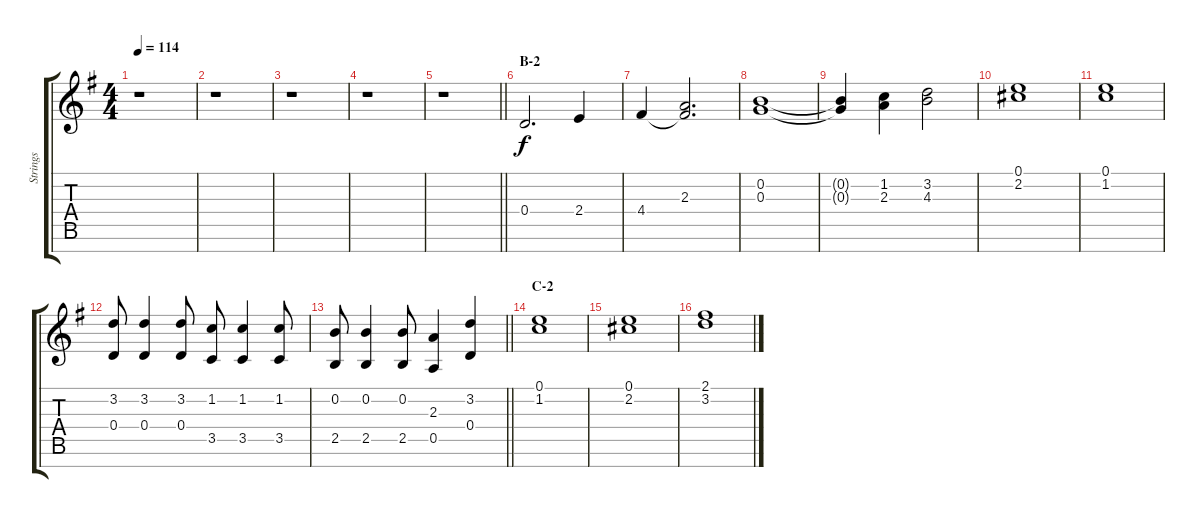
\track ("Strings" "Strings") {instrument stringensemble1}
\staff {score tabs}
\tuning (E5 B4 G4 D4 A3 E3 B2) {hide}
\ts (4 4)
\tempo 114
\clef g2
\ks g
r.1{dy f} |
r.1 |
r.1 |
r.1 |
\barLineRight lightlight
r.1 |
\section ("" "B-2")
0.4.2{d} 2.4.4 |
4.4.4 (2.3 4.4{t}).2{d} |
(0.2 0.3).1 |
(0.2{t} 0.3{t}).4 (1.2 2.3).4 (3.2 4.3).2 |
(0.1 2.2).1 |
(0.1 1.2).1 |
(3.2 0.4).8 (3.2 0.4).4 (3.2 0.4).8 (1.2 3.5).8 (1.2 3.5).4 (1.2 3.5).8 |
\barLineRight lightlight
(0.2 2.5).8 (0.2 2.5).4 (0.2 2.5).8 (2.3 0.5).4 (3.2 0.4).4 |
\section ("" "C-2")
(0.1 1.2).1 |
(0.1 2.2).1 |
(2.1 3.2).1
